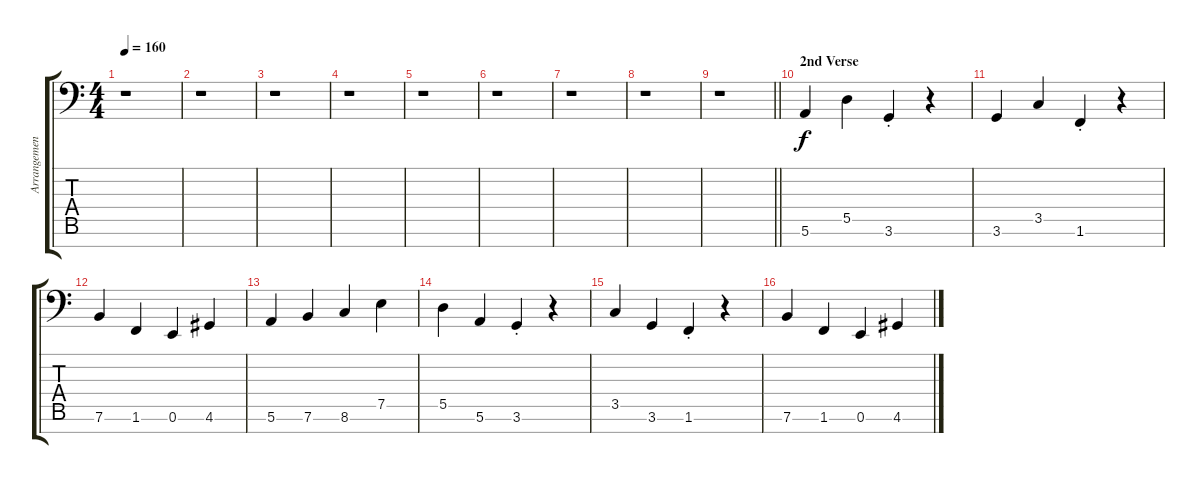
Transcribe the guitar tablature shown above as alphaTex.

\track ("Arrangements" "Arrangemen") {instrument tubularbells}
\staff {score tabs}
\tuning (E4 B3 G3 D3 A2 E2 E1) {hide}
\ts (4 4)
\tempo 160
\clef f4
\ks c
r.1{dy f} |
r.1 |
r.1 |
r.1 |
r.1 |
r.1 |
r.1 |
r.1 |
\barLineRight lightlight
r.1 |
\section ("" "2nd Verse")
5.6.4{volume 11 balance 12 instrument cello} 5.5.4 3.6{st}.4 r.4 |
3.6.4 3.5.4 1.6{st}.4 r.4 |
7.6.4 1.6.4 0.6.4 4.6.4 |
5.6.4 7.6.4 8.6.4 7.5.4 |
5.5.4 5.6.4 3.6{st}.4 r.4 |
3.5.4 3.6.4 1.6{st}.4 r.4 |
7.6.4 1.6.4 0.6.4 4.6.4
